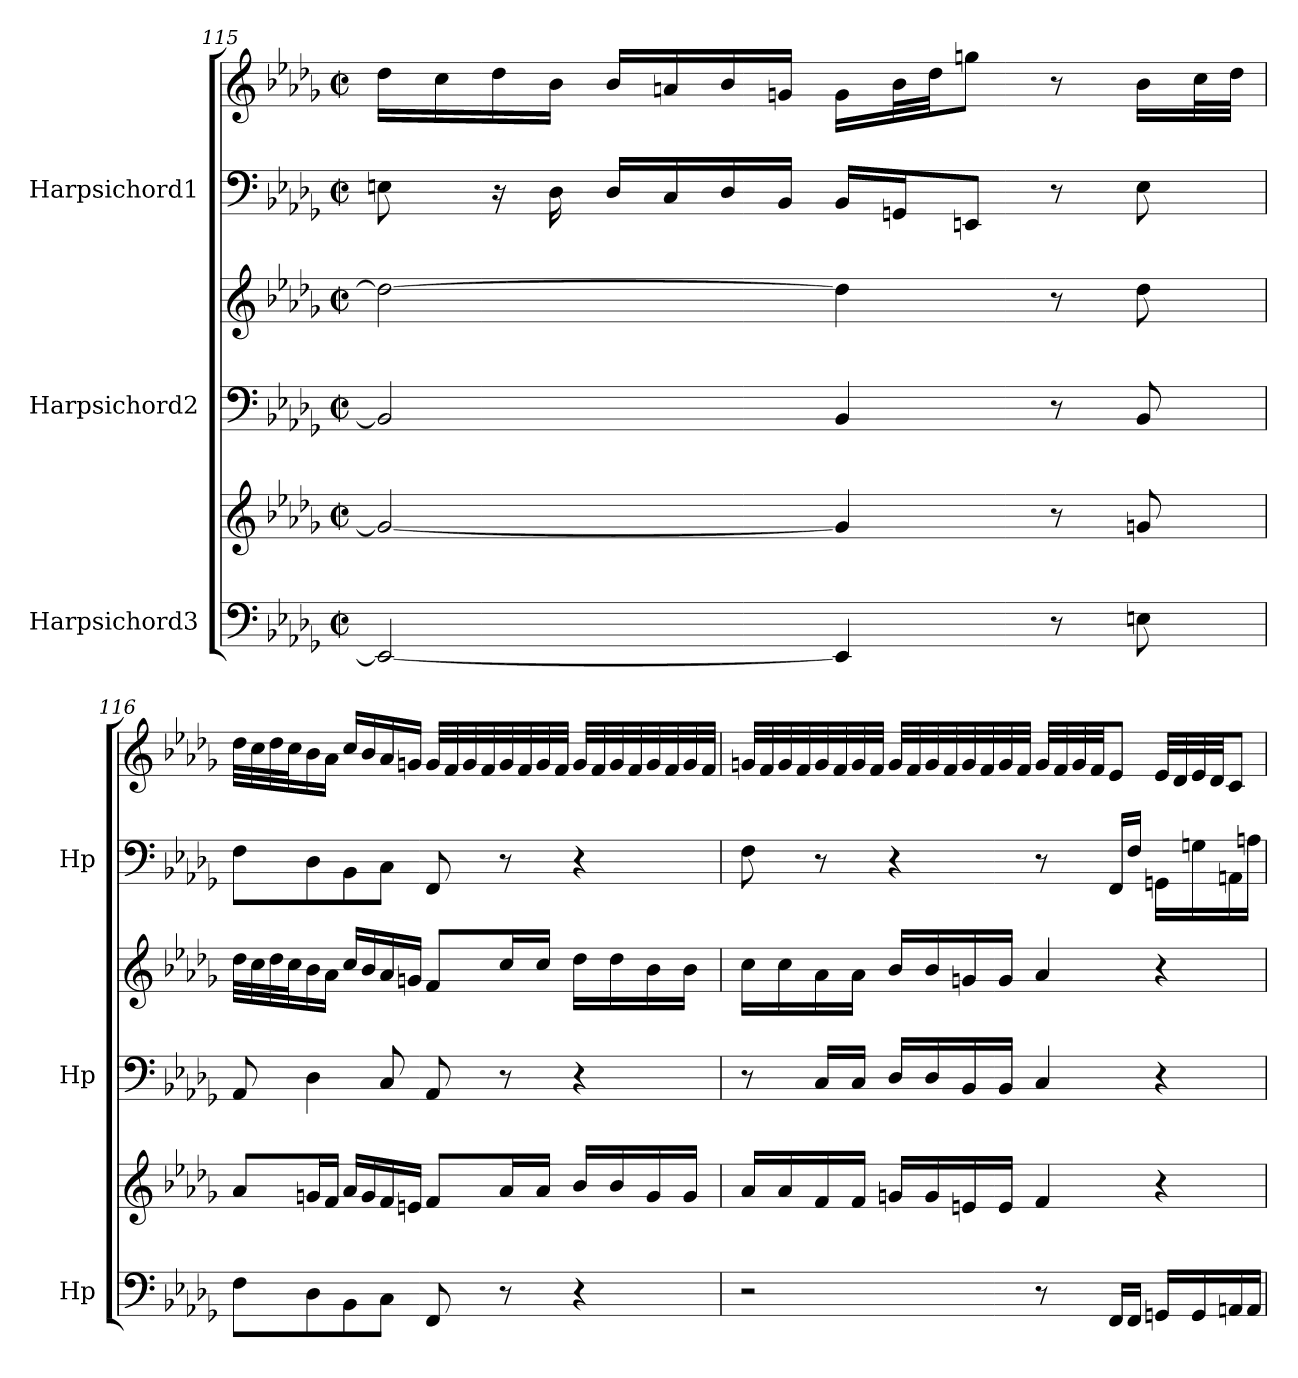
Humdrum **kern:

**kern	**kern	**kern	**kern	**kern	**kern
*part3	*part3	*part2	*part2	*part1	*part1
*staff6	*staff5	*staff4	*staff3	*staff2	*staff1
*I"Harpsichord3	*	*I"Harpsichord2	*	*I"Harpsichord1	*
*I'Hp	*	*I'Hp	*	*I'Hp	*
*clefF4	*clefG2	*clefF4	*clefG2	*clefF4	*clefG2
*k[b-e-a-d-g-]	*k[b-e-a-d-g-]	*k[b-e-a-d-g-]	*k[b-e-a-d-g-]	*k[b-e-a-d-g-]	*k[b-e-a-d-g-]
*M4/4	*M4/4	*M4/4	*M4/4	*M4/4	*M4/4
*met(c|)	*met(c|)	*met(c|)	*met(c|)	*met(c|)	*met(c|)
=115	=115	=115	=115	=115	=115
2EE/_	2g/_	2BB-/]	2dd-\_	8En\	16dd-\LL
.	.	.	.	.	16cc\
.	.	.	.	16r	16dd-\
.	.	.	.	16D-\	16b-\JJ
.	.	.	.	16D-/LL	16b-/LL
.	.	.	.	16C/	16an/
.	.	.	.	16D-/	16b-/
.	.	.	.	16BB-/JJ	16gn/JJ
4EE/]	4g/]	4BB-/	4dd-\]	16BB-/LL	16g\LL
.	.	.	.	16GGn/J	32b-\L
.	.	.	.	.	32dd-\JJ
.	.	.	.	8EEn/J	8ggn\J
8r	8r	8r	8r	8r	8r
8En\	8gn/	8BB-/	8dd-\	8E\	16b-\LL
.	.	.	.	.	32cc\L
.	.	.	.	.	32dd-\JJJ
!!LO:PB:g=z
=116	=116	=116	=116	=116	=116
8F\L	8a-/L	8AA-/	32dd-\LLL	8F\L	32dd-\LLL
.	.	.	32cc\	.	32cc\
.	.	.	32dd-\	.	32dd-\
.	.	.	32cc\J	.	32cc\J
8D-\	16gn/L	4D-\	16b-\	8D-\	16b-\
.	16f/JJ	.	16a-\JJ	.	16a-\JJ
8BB-\	16a-/LL	.	16cc/LL	8BB-\	16cc/LL
.	16g/	.	16b-/	.	16b-/
8C\J	16f/	8C/	16a-/	8C\J	16a-/
.	16en/JJ	.	16gn/JJ	.	16gn/JJ
8FF/	8f/L	8AA-/	8f/L	8FF/	32g/LLL
.	.	.	.	.	32f/
.	.	.	.	.	32g/
.	.	.	.	.	32f/
8r	16a-/L	8r	16cc/L	8r	32g/
.	.	.	.	.	32f/
.	16a-/JJ	.	16cc/JJ	.	32g/
.	.	.	.	.	32f/JJJ
4r	16b-/LL	4r	16dd-\LL	4r	32g/LLL
.	.	.	.	.	32f/
.	16b-/	.	16dd-\	.	32g/
.	.	.	.	.	32f/
.	16g/	.	16b-\	.	32g/
.	.	.	.	.	32f/
.	16g/JJ	.	16b-\JJ	.	32g/
.	.	.	.	.	32f/JJJ
!!LO:LB:g=z
=117	=117	=117	=117	=117	=117
2r	16a-/LL	8r	16cc\LL	8F\	32gn/LLL
.	.	.	.	.	32f/
.	16a-/	.	16cc\	.	32g/
.	.	.	.	.	32f/
.	16f/	16C/LL	16a-\	8r	32g/
.	.	.	.	.	32f/
.	16f/JJ	16C/JJ	16a-\JJ	.	32g/
.	.	.	.	.	32f/JJJ
.	16gn/LL	16D-/LL	16b-/LL	4r	32g/LLL
.	.	.	.	.	32f/
.	16g/	16D-/	16b-/	.	32g/
.	.	.	.	.	32f/
.	16en/	16BB-/	16gn/	.	32g/
.	.	.	.	.	32f/
.	16e/JJ	16BB-/JJ	16g/JJ	.	32g/
.	.	.	.	.	32f/JJJ
8r	4f/	4C/	4a-/	8r	32g/LLL
.	.	.	.	.	32f/
.	.	.	.	.	32g/
.	.	.	.	.	32f/JJ
16FF/LL	.	.	.	16FF/LL	8e-/J
16FF/JJ	.	.	.	16F/JJ	.
16GGn/LL	4r	4r	4r	16GGn\LL	32e-/LLL
.	.	.	.	.	32d-/
16GG/	.	.	.	16Gn\	32e-/
.	.	.	.	.	32d-/JJ
16AAn/	.	.	.	16AAn\	8c/J
16AA/JJ	.	.	.	16An\JJ	.
=	=	=	=	=	=
*-	*-	*-	*-	*-	*-
